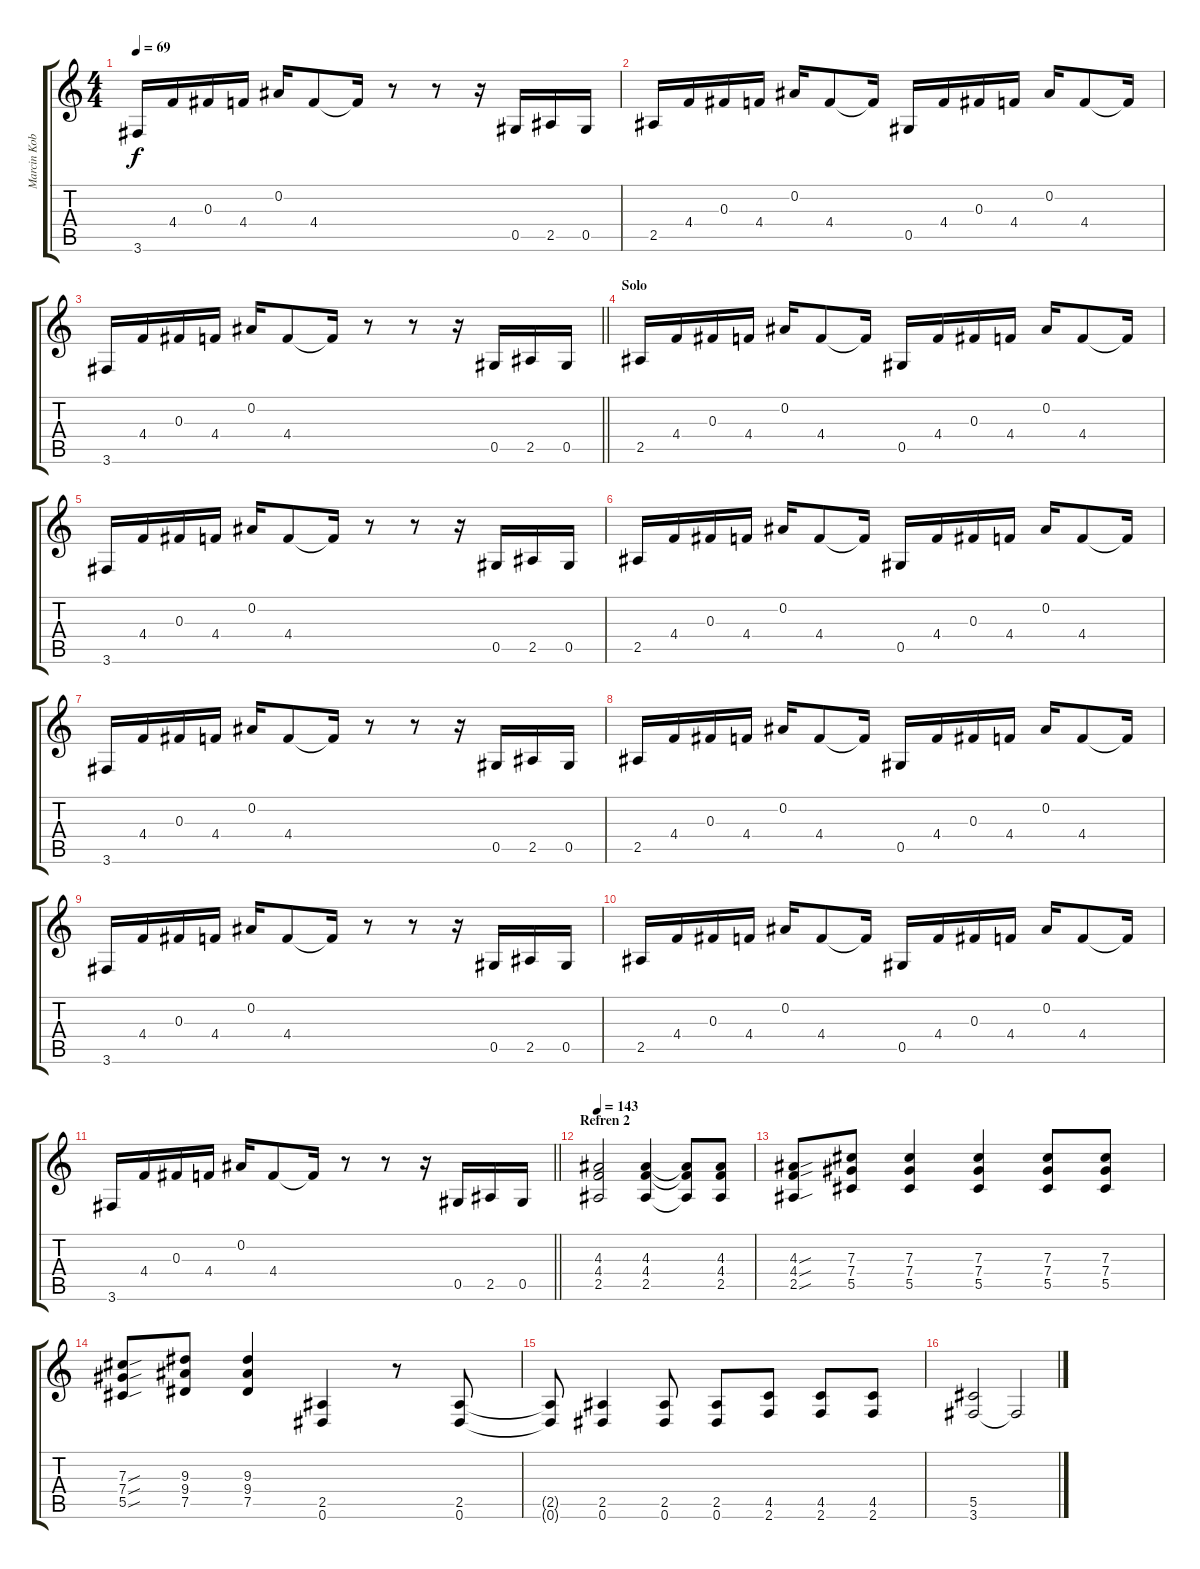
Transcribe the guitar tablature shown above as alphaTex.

\track ("Marcin Kobza" "Marcin Kob") {instrument electricguitarjazz}
\staff {score tabs}
\tuning (Eb4 Bb3 Gb3 Db3 Ab2 Eb2) {hide}
\ts (4 4)
\tempo 69
\clef g2
\ks c
3.6.16{dy f} 4.4.16 0.3.16 4.4.16 0.2.16 4.4.8 4.4{t}.16 r.8 r.8 r.16 0.5.16 2.5.16 0.5.16 |
2.5.16 4.4.16 0.3.16 4.4.16 0.2.16 4.4.8 4.4{t}.16 0.5.16 4.4.16 0.3.16 4.4.16 0.2.16 4.4.8 4.4{t}.16 |
\barLineRight lightlight
3.6.16 4.4.16 0.3.16 4.4.16 0.2.16 4.4.8 4.4{t}.16 r.8 r.8 r.16 0.5.16 2.5.16 0.5.16 |
\section ("" "Solo")
2.5.16 4.4.16 0.3.16 4.4.16 0.2.16 4.4.8 4.4{t}.16 0.5.16 4.4.16 0.3.16 4.4.16 0.2.16 4.4.8 4.4{t}.16 |
3.6.16 4.4.16 0.3.16 4.4.16 0.2.16 4.4.8 4.4{t}.16 r.8 r.8 r.16 0.5.16 2.5.16 0.5.16 |
2.5.16 4.4.16 0.3.16 4.4.16 0.2.16 4.4.8 4.4{t}.16 0.5.16 4.4.16 0.3.16 4.4.16 0.2.16 4.4.8 4.4{t}.16 |
3.6.16 4.4.16 0.3.16 4.4.16 0.2.16 4.4.8 4.4{t}.16 r.8 r.8 r.16 0.5.16 2.5.16 0.5.16 |
2.5.16 4.4.16 0.3.16 4.4.16 0.2.16 4.4.8 4.4{t}.16 0.5.16 4.4.16 0.3.16 4.4.16 0.2.16 4.4.8 4.4{t}.16 |
3.6.16 4.4.16 0.3.16 4.4.16 0.2.16 4.4.8 4.4{t}.16 r.8 r.8 r.16 0.5.16 2.5.16 0.5.16 |
2.5.16 4.4.16 0.3.16 4.4.16 0.2.16 4.4.8 4.4{t}.16 0.5.16 4.4.16 0.3.16 4.4.16 0.2.16 4.4.8 4.4{t}.16 |
\barLineRight lightlight
3.6.16 4.4.16 0.3.16 4.4.16 0.2.16 4.4.8 4.4{t}.16 r.8 r.8 r.16 0.5.16 2.5.16 0.5.16 |
\section ("" "Refren 2")
\tempo 143
(4.3 4.4 2.5).2{volume 12 instrument distortionguitar} (4.3 4.4 2.5).4 (4.3{t} 4.4{t} 2.5{t}).8 (4.3 4.4 2.5).8 |
(4.3{sou} 4.4{sou} 2.5{sou}).8 (7.3 7.4 5.5).8 (7.3 7.4 5.5).4 (7.3 7.4 5.5).4 (7.3 7.4 5.5).8 (7.3 7.4 5.5).8 |
(7.3{sou} 7.4{sou} 5.5{sou}).8 (9.3 9.4 7.5).8 (9.3 9.4 7.5).4 (2.5 0.6).4 r.8 (2.5 0.6).8 |
(2.5{t} 0.6{t}).8 (2.5 0.6).4 (2.5 0.6).8 (2.5 0.6).8 (4.5 2.6).8 (4.5 2.6).8 (4.5 2.6).8 |
(5.5 3.6).2 3.6{t}.2
